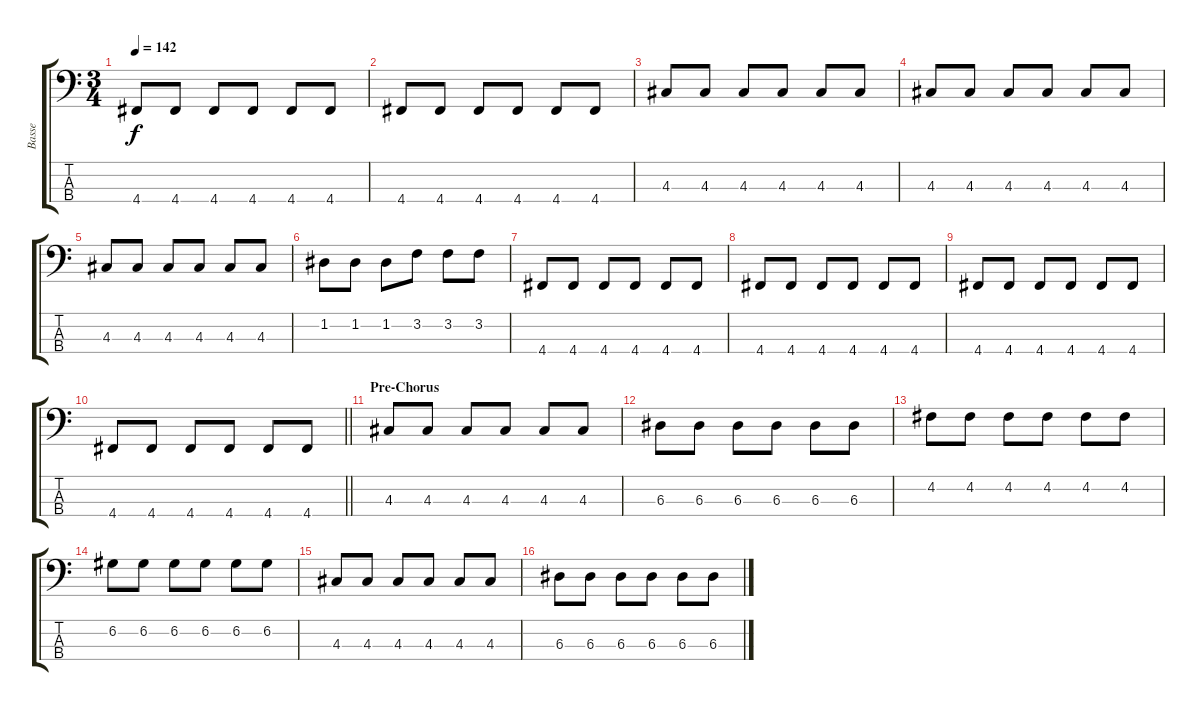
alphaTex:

\track ("Basse" "Basse") {instrument electricbasspick}
\staff {score tabs}
\tuning (G2 D2 A1 D1) {hide}
\ts (3 4)
\tempo 142
\clef f4
\ks c
4.4.8{dy f} 4.4.8 4.4.8 4.4.8 4.4.8 4.4.8 |
4.4.8 4.4.8 4.4.8 4.4.8 4.4.8 4.4.8 |
4.3.8 4.3.8 4.3.8 4.3.8 4.3.8 4.3.8 |
4.3.8 4.3.8 4.3.8 4.3.8 4.3.8 4.3.8 |
4.3.8 4.3.8 4.3.8 4.3.8 4.3.8 4.3.8 |
1.2.8 1.2.8 1.2.8 3.2.8 3.2.8 3.2.8 |
4.4.8 4.4.8 4.4.8 4.4.8 4.4.8 4.4.8 |
4.4.8 4.4.8 4.4.8 4.4.8 4.4.8 4.4.8 |
4.4.8 4.4.8 4.4.8 4.4.8 4.4.8 4.4.8 |
\barLineRight lightlight
4.4.8 4.4.8 4.4.8 4.4.8 4.4.8 4.4.8 |
\section ("" "Pre-Chorus")
4.3.8 4.3.8 4.3.8 4.3.8 4.3.8 4.3.8 |
6.3.8 6.3.8 6.3.8 6.3.8 6.3.8 6.3.8 |
4.2.8 4.2.8 4.2.8 4.2.8 4.2.8 4.2.8 |
6.2.8 6.2.8 6.2.8 6.2.8 6.2.8 6.2.8 |
4.3.8 4.3.8 4.3.8 4.3.8 4.3.8 4.3.8 |
6.3.8 6.3.8 6.3.8 6.3.8 6.3.8 6.3.8
